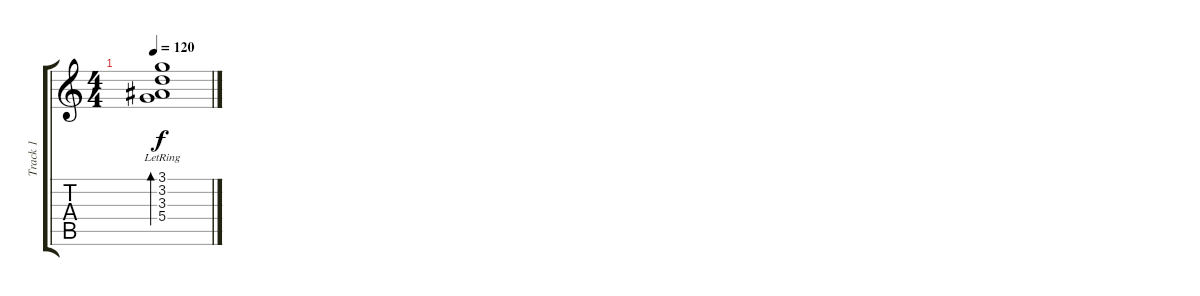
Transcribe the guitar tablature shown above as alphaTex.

\track ("Track 1" "Track 1") {instrument acousticguitarsteel}
\staff {score tabs}
\tuning (E4 B3 G3 D3 A2 E2) {hide}
\ts (4 4)
\tempo 120
\clef g2
\ks c
(3.1{lr} 3.2{lr} 3.3{lr} 5.4{lr}).1{bd 480 dy f}
